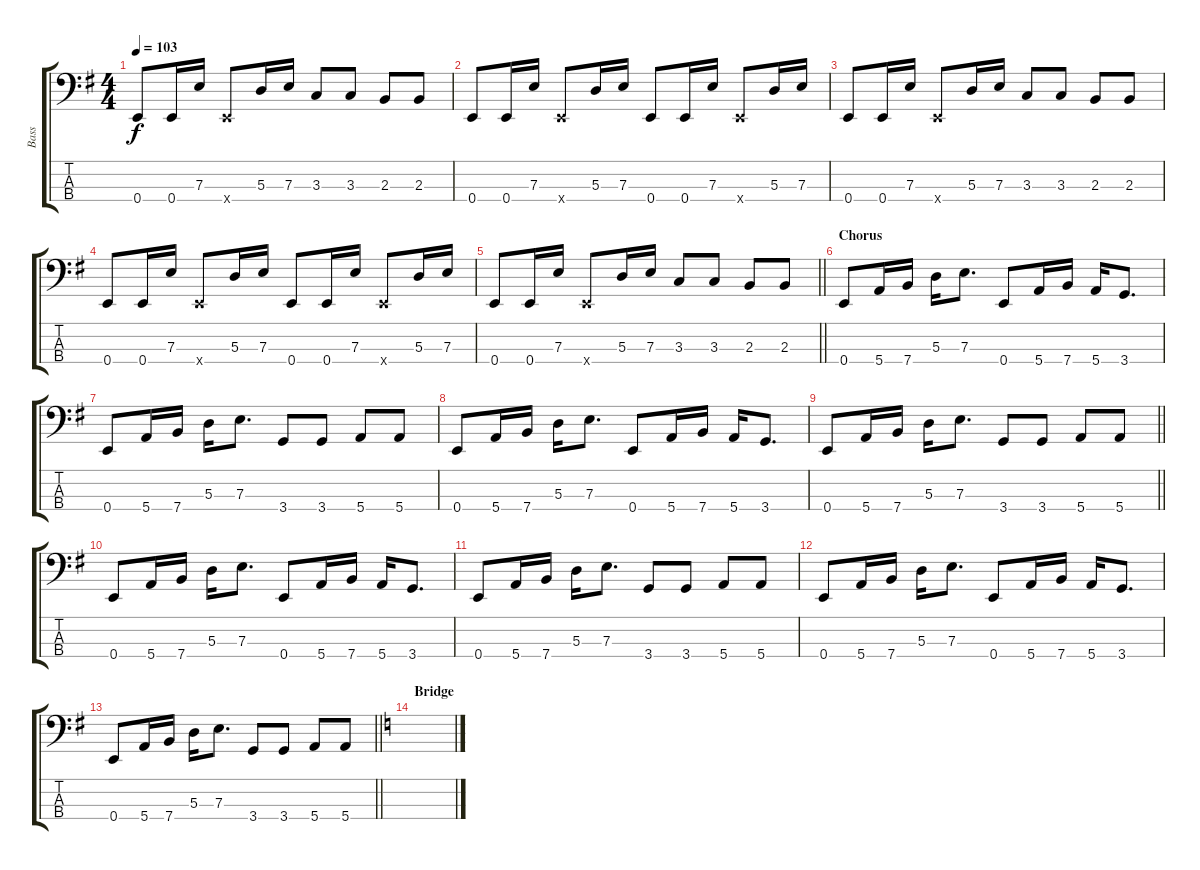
\track ("Bass" "Bass") {instrument electricbassfinger}
\staff {score tabs}
\tuning (G2 D2 A1 E1) {hide}
\ts (4 4)
\tempo 103
\clef f4
\ks eminor
0.4.8{dy f} 0.4.16 7.3.16 0.4{x}.8 5.3.16 7.3.16 3.3.8 3.3.8 2.3.8 2.3.8 |
0.4.8 0.4.16 7.3.16 0.4{x}.8 5.3.16 7.3.16 0.4.8 0.4.16 7.3.16 0.4{x}.8 5.3.16 7.3.16 |
0.4.8 0.4.16 7.3.16 0.4{x}.8 5.3.16 7.3.16 3.3.8 3.3.8 2.3.8 2.3.8 |
0.4.8 0.4.16 7.3.16 0.4{x}.8 5.3.16 7.3.16 0.4.8 0.4.16 7.3.16 0.4{x}.8 5.3.16 7.3.16 |
\barLineRight lightlight
0.4.8 0.4.16 7.3.16 0.4{x}.8 5.3.16 7.3.16 3.3.8 3.3.8 2.3.8 2.3.8 |
\section ("" "Chorus")
0.4.8 5.4.16 7.4.16 5.3.16 7.3.8{d} 0.4.8 5.4.16 7.4.16 5.4.16 3.4.8{d} |
0.4.8 5.4.16 7.4.16 5.3.16 7.3.8{d} 3.4.8 3.4.8 5.4.8 5.4.8 |
0.4.8 5.4.16 7.4.16 5.3.16 7.3.8{d} 0.4.8 5.4.16 7.4.16 5.4.16 3.4.8{d} |
\barLineRight lightlight
0.4.8 5.4.16 7.4.16 5.3.16 7.3.8{d} 3.4.8 3.4.8 5.4.8 5.4.8 |
0.4.8 5.4.16 7.4.16 5.3.16 7.3.8{d} 0.4.8 5.4.16 7.4.16 5.4.16 3.4.8{d} |
0.4.8 5.4.16 7.4.16 5.3.16 7.3.8{d} 3.4.8 3.4.8 5.4.8 5.4.8 |
0.4.8 5.4.16 7.4.16 5.3.16 7.3.8{d} 0.4.8 5.4.16 7.4.16 5.4.16 3.4.8{d} |
\barLineRight lightlight
0.4.8 5.4.16 7.4.16 5.3.16 7.3.8{d} 3.4.8 3.4.8 5.4.8 5.4.8 |
\section ("" "Bridge")
\ks c
